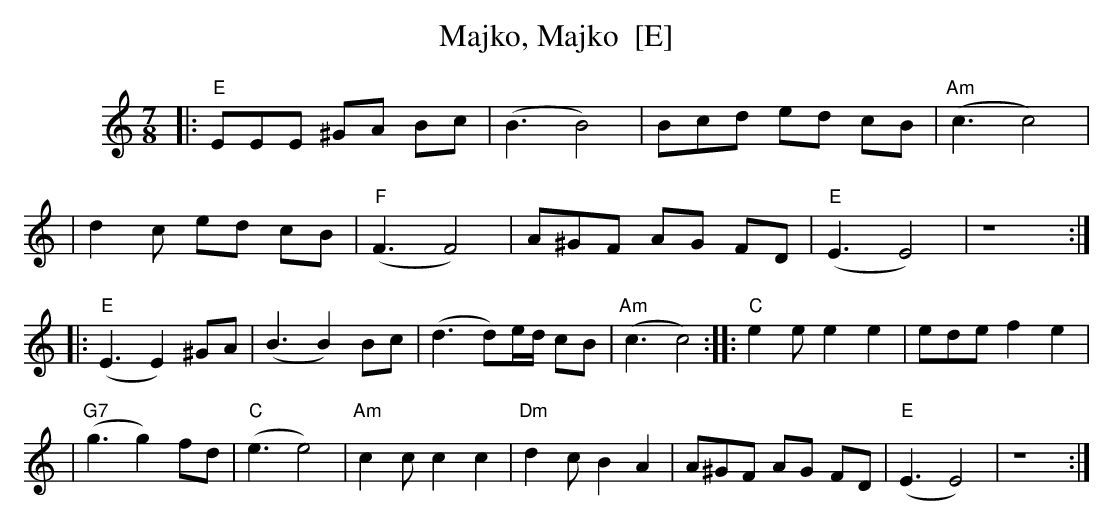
X:1
T: Majko, Majko  [E]
M: 7/8
L: 1/8
K: Ephr
|: "E"EEE ^GA Bc | (B3 B4) | Bcd ed cB | "Am"(c3 c4) |
| d2c ed cB | "F"(F3 F4) | A^GF AG FD | "E"(E3 E4) | z8 :|
|: "E"(E3 E2) ^GA | (B3 B2) Bc | (d3 d)e/d/ cB | "Am"(c3 c4) :: "C"e2 e e2 e2 | ede f2 e2 |
| "G7"(g3 g2) fd | "C"(e3 e4) | "Am"c2 c c2 c2 | "Dm"d2c B2 A2 | A^GF AG FD | "E"(E3 E4) | z8 :|
